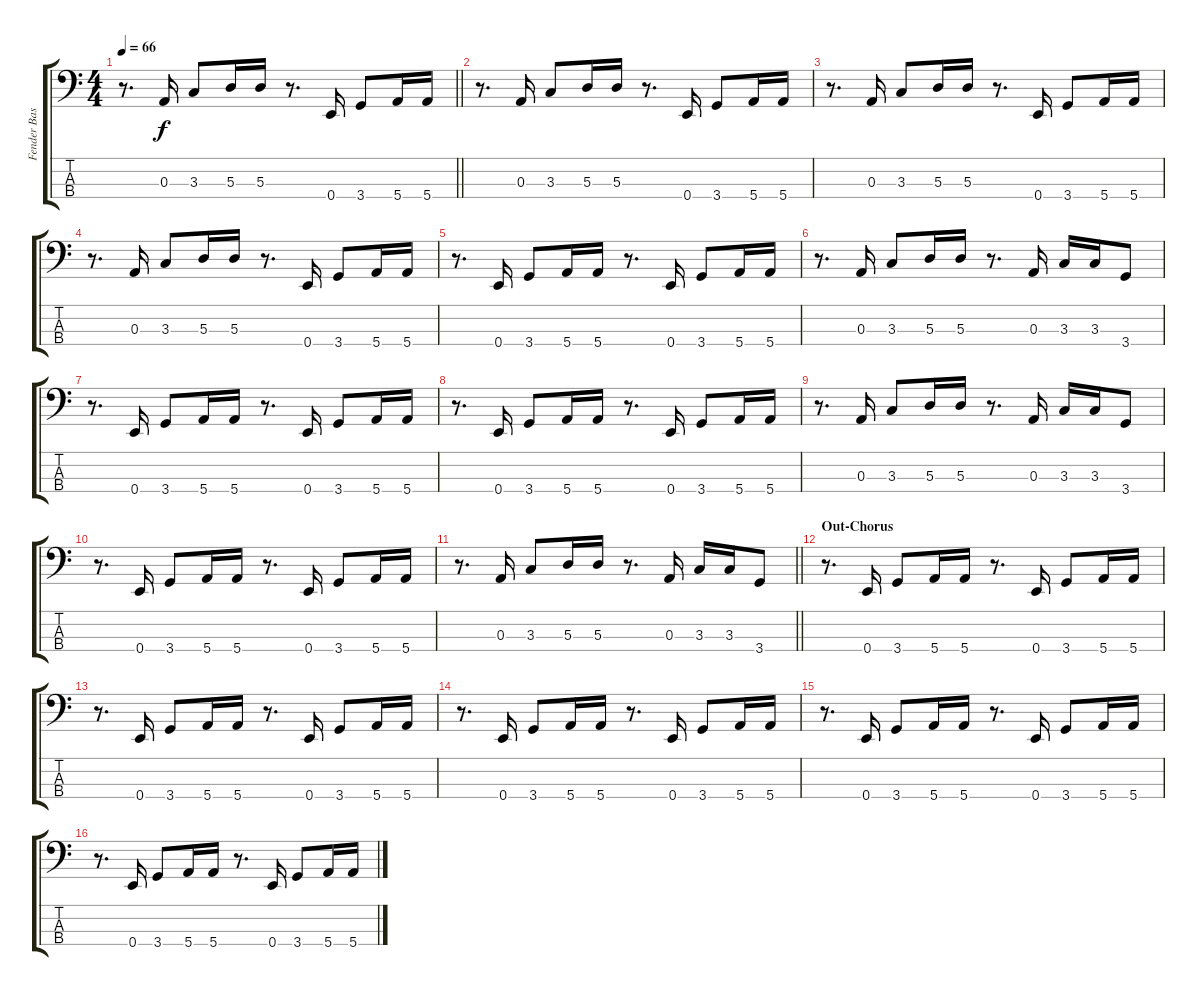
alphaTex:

\track ("Fender Bass  -    (Aston \"Faimylman\" Bar" "Fender Bas") {instrument electricbassfinger}
\staff {score tabs}
\tuning (G2 D2 A1 E1) {hide}
\ts (4 4)
\tempo 66
\clef f4
\barLineRight lightlight
\ks c
r.8{d dy f} 0.3.16 3.3.8 5.3.16 5.3.16 r.8{d} 0.4.16 3.4.8 5.4.16 5.4.16 |
r.8{d} 0.3.16 3.3.8 5.3.16 5.3.16 r.8{d} 0.4.16 3.4.8 5.4.16 5.4.16 |
r.8{d} 0.3.16 3.3.8 5.3.16 5.3.16 r.8{d} 0.4.16 3.4.8 5.4.16 5.4.16 |
r.8{d} 0.3.16 3.3.8 5.3.16 5.3.16 r.8{d} 0.4.16 3.4.8 5.4.16 5.4.16 |
r.8{d} 0.4.16 3.4.8 5.4.16 5.4.16 r.8{d} 0.4.16 3.4.8 5.4.16 5.4.16 |
r.8{d} 0.3.16 3.3.8 5.3.16 5.3.16 r.8{d} 0.3.16 3.3.16 3.3.16 3.4.8 |
r.8{d} 0.4.16 3.4.8 5.4.16 5.4.16 r.8{d} 0.4.16 3.4.8 5.4.16 5.4.16 |
r.8{d} 0.4.16 3.4.8 5.4.16 5.4.16 r.8{d} 0.4.16 3.4.8 5.4.16 5.4.16 |
r.8{d} 0.3.16 3.3.8 5.3.16 5.3.16 r.8{d} 0.3.16 3.3.16 3.3.16 3.4.8 |
r.8{d} 0.4.16 3.4.8 5.4.16 5.4.16 r.8{d} 0.4.16 3.4.8 5.4.16 5.4.16 |
\barLineRight lightlight
r.8{d} 0.3.16 3.3.8 5.3.16 5.3.16 r.8{d} 0.3.16 3.3.16 3.3.16 3.4.8 |
\section ("" "Out-Chorus")
r.8{d} 0.4.16 3.4.8 5.4.16 5.4.16 r.8{d} 0.4.16 3.4.8 5.4.16 5.4.16 |
r.8{d} 0.4.16 3.4.8 5.4.16 5.4.16 r.8{d} 0.4.16 3.4.8 5.4.16 5.4.16 |
r.8{d} 0.4.16 3.4.8 5.4.16 5.4.16 r.8{d} 0.4.16 3.4.8 5.4.16 5.4.16 |
r.8{d} 0.4.16 3.4.8 5.4.16 5.4.16 r.8{d} 0.4.16 3.4.8 5.4.16 5.4.16 |
r.8{d} 0.4.16 3.4.8 5.4.16 5.4.16 r.8{d} 0.4.16 3.4.8 5.4.16 5.4.16
